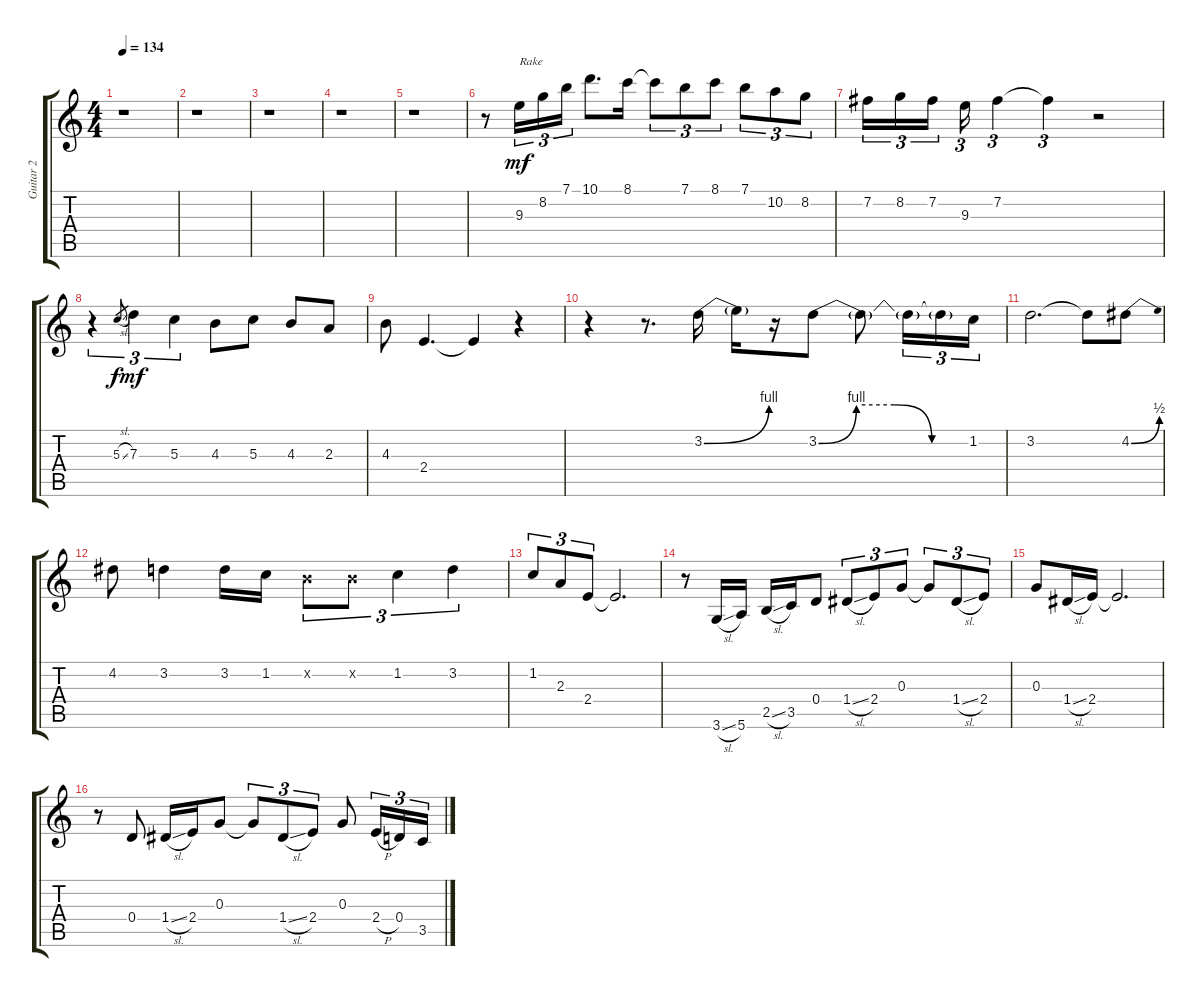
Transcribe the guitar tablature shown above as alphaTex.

\track ("Guitar 2" "Guitar 2") {instrument acousticguitarsteel}
\staff {score tabs}
\tuning (E4 B3 G3 D3 A2 E2) {hide}
\ts (4 4)
\tempo 134
\clef g2
\ks c
r.1{dy mf} |
r.1 |
r.1 |
r.1 |
r.1 |
r.8 9.3.16{tu (3 2) txt "Rake"} 8.2.16{tu (3 2)} 7.1.16{tu (3 2)} 10.1.8{d} 8.1.16 8.1{t}.8{tu (3 2)} 7.1.8{tu (3 2)} 8.1.8{tu (3 2)} 7.1.8{tu (3 2)} 10.2.8{tu (3 2)} 8.2.8{tu (3 2)} |
7.2.16{tu (3 2)} 8.2.16{tu (3 2)} 7.2.16{tu (3 2) beam splitsecondary} 9.3.16{tu (3 2)} 7.2.4{tu (3 2)} 7.2{t}.4{tu (3 2)} r.2 |
r.4{tu (3 2)} 5.3{sl}.8{gr dy f} 7.3.4{tu (3 2) dy mf} 5.3.4{tu (3 2)} 4.3.8 5.3.8 4.3.8 2.3.8 |
4.3.8 2.4.4{d} 2.4{t}.4 r.4 |
r.4 r.8{d} 3.2{be (bend 0 0 60 4)}.16 3.2{t}.16 r.16 3.2{be (custom 0 0 15 4 30 4 45 0 60 0)}.8 3.2{t}.8 3.2{t}.16{tu (3 2)} 3.2{t}.16{tu (3 2)} 1.2.16{tu (3 2)} |
3.2.2{d} 3.2{t}.8 4.2{be (bend 0 0 60 2)}.8 |
4.2.8 3.2.4 3.2.16 1.2.16 0.2{x}.8{tu (3 2)} 0.2{x}.8{tu (3 2)} 1.2.4{tu (3 2)} 3.2.4{tu (3 2)} |
1.2.8{tu (3 2)} 2.3.8{tu (3 2)} 2.4.8{tu (3 2)} 2.4{t}.2{d} |
r.8 3.6{sl}.16 5.6.16 2.5{sl}.16 3.5.16 0.4.8 1.4{sl}.8{tu (3 2)} 2.4.8{tu (3 2)} 0.3.8{tu (3 2)} 0.3{t}.8{tu (3 2)} 1.4{sl}.8{tu (3 2)} 2.4.8{tu (3 2)} |
0.3.8 1.4{sl}.16 2.4.16 2.4{t}.2{d} |
r.8 0.4.8 1.4{sl}.16 2.4.16 0.3.8 0.3{t}.8{tu (3 2)} 1.4{sl}.8{tu (3 2)} 2.4.8{tu (3 2)} 0.3.8 2.4{h}.16{tu (3 2)} 0.4.16{tu (3 2)} 3.5.16{tu (3 2)}
